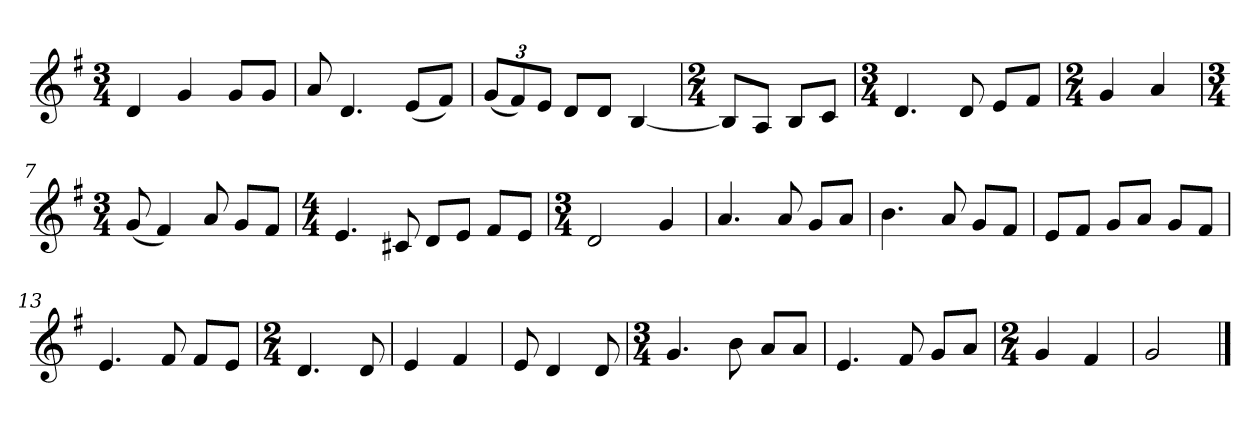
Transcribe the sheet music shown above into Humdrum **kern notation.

**kern
*part1
*staff1
*k[f#]
*M3/4
*MM120
=1
4d
4g
8gL
8gJ
=2
8a
4.d
(8eL
8f#J)
=3
(12gL
12f#)
12eJ
8dL
8dJ
[4B
=4
*M2/4
8BL]
8AJ
8BL
8cJ
=5
*M3/4
4.d
8d
8eL
8f#J
=6
*M2/4
4g
4a
=7
*M3/4
(8g
4f#)
8a
8gL
8f#J
=8
*M4/4
4.e
8c#X
8dL
8eJ
8f#L
8eJ
=9
*M3/4
2d
4g
=10
4.a
8a
8gL
8aJ
=11
4.b
8a
8gL
8f#J
=12
8eL
8f#J
8gL
8aJ
8gL
8f#J
=13
4.e
8f#
8f#L
8eJ
=14
*M2/4
4.d
8d
=15
4e
4f#
=16
8e
4d
8d
=17
*M3/4
4.g
8b
8aL
8aJ
=18
4.e
8f#
8gL
8aJ
=19
*M2/4
4g
4f#
=20
2g
==
*-
